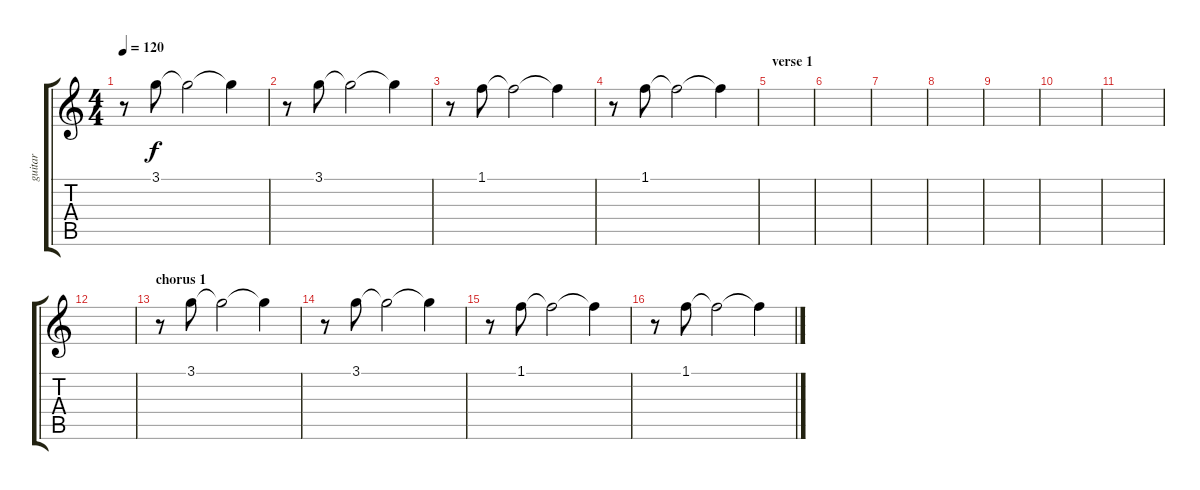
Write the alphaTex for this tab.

\track ("guitar " "guitar ") {instrument electricguitarjazz}
\staff {score tabs}
\tuning (E4 B3 G3 D3 A2 E2) {hide}
\ts (4 4)
\tempo 120
\clef g2
\ks c
r.8{dy f} 3.1.8 3.1{t}.2 3.1{t}.4 |
r.8 3.1.8 3.1{t}.2 3.1{t}.4 |
r.8 1.1.8 1.1{t}.2 1.1{t}.4 |
r.8 1.1.8 1.1{t}.2 1.1{t}.4 |
\section ("" "verse 1")
|
|
|
|
|
|
|
|
\section ("" "chorus 1")
r.8 3.1.8 3.1{t}.2 3.1{t}.4 |
r.8 3.1.8 3.1{t}.2 3.1{t}.4 |
r.8 1.1.8 1.1{t}.2 1.1{t}.4 |
r.8 1.1.8 1.1{t}.2 1.1{t}.4
